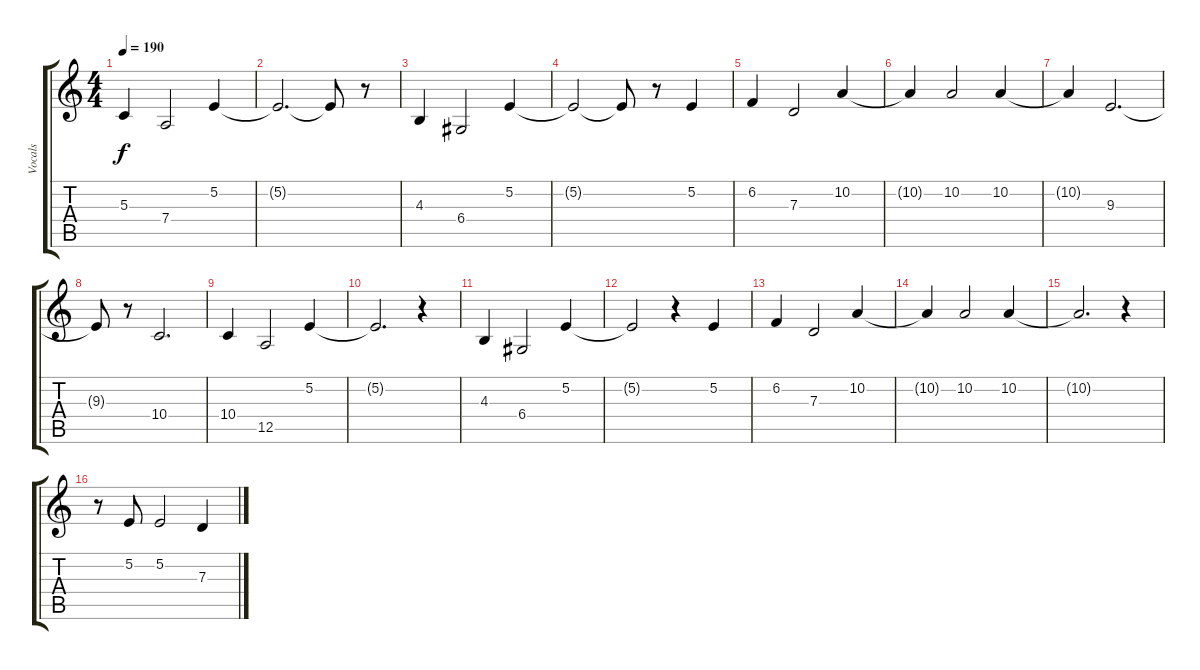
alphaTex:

\track ("Vocals" "Vocals") {instrument trumpet}
\staff {score tabs}
\tuning (E4 B3 G3 D3 A2 E2) {hide}
\ts (4 4)
\tempo 190
\clef g2
\ks c
5.3.4{dy f} 7.4.2 5.2.4 |
5.2{t}.2{d} 5.2{t}.8 r.8 |
4.3.4 6.4.2 5.2.4 |
5.2{t}.2 5.2{t}.8 r.8 5.2.4 |
6.2.4 7.3.2 10.2.4 |
10.2{t}.4 10.2.2 10.2.4 |
10.2{t}.4 9.3.2{d} |
9.3{t}.8 r.8 10.4.2{d} |
10.4.4 12.5.2 5.2.4 |
5.2{t}.2{d} r.4 |
4.3.4 6.4.2 5.2.4 |
5.2{t}.2 r.4 5.2.4 |
6.2.4 7.3.2 10.2.4 |
10.2{t}.4 10.2.2 10.2.4 |
10.2{t}.2{d} r.4 |
r.8 5.2.8 5.2.2 7.3.4
